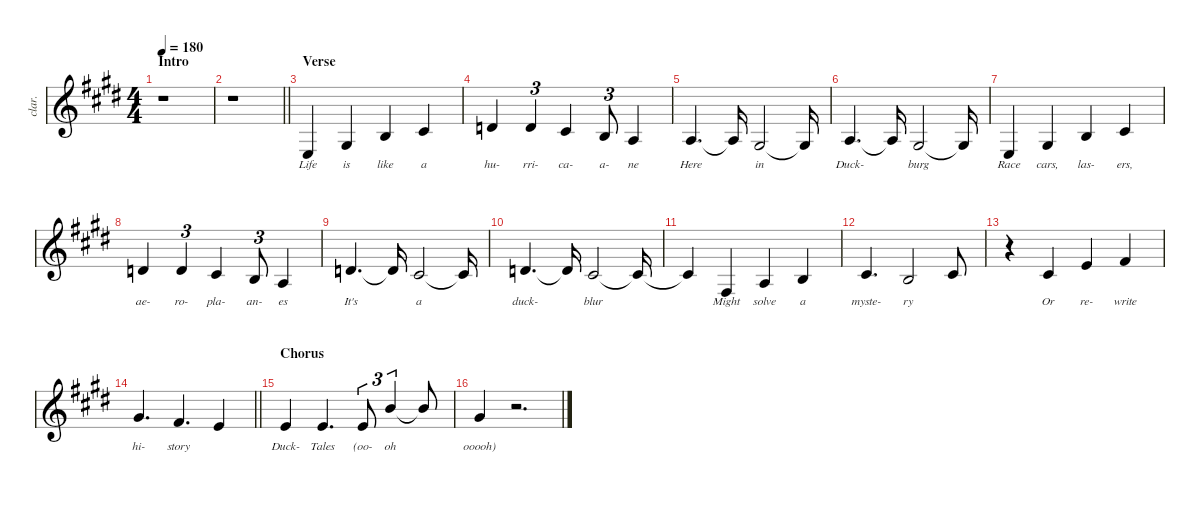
\defaultSystemsLayout 4
\hideDynamics
\bracketExtendMode nobrackets
\otherSystemsTrackNameOrientation horizontal
\track ("Voice" "clar.") {defaultSystemsLayout 4 instrument clarinet}
\staff {score}
\tuning (E4 B3 G3 D3 A2 E2)
\ts (4 4)
\beaming (8 2 2 2 2)
\section ("" "Intro")
\tempo 180
\clef g2
\ks e
r.1{dy f instrument clarinet beam Down} |
\barLineRight lightlight
r.1{beam Down} |
\section ("" "Verse")
2.4{acc forcenatural}.4{lyrics (0 "Life") lyrics (1 "") lyrics (2 "") lyrics (3 "") lyrics (4 "") beam Up} 1.3{acc #}.4{lyrics (0 "is") lyrics (1 "") lyrics (2 "") lyrics (3 "") lyrics (4 "") beam Up} 0.2{acc forcenatural}.4{lyrics (0 "like") lyrics (1 "") lyrics (2 "") lyrics (3 "") lyrics (4 "") beam Up} 2.2{acc #}.4{lyrics (0 "a") lyrics (1 "") lyrics (2 "") lyrics (3 "") lyrics (4 "") beam Up} |
3.2{acc forcenatural}.4{lyrics (0 "hu-") lyrics (1 "") lyrics (2 "") lyrics (3 "") lyrics (4 "") beam Up} 3.2{acc forcenatural}.4{tu (3 2) lyrics (0 "rri-") lyrics (1 "") lyrics (2 "") lyrics (3 "") lyrics (4 "") beam Up} 2.2{acc #}.4{lyrics (0 "ca-") lyrics (1 "") lyrics (2 "") lyrics (3 "") lyrics (4 "") beam Up} 0.2{acc forcenatural}.8{tu (3 2) lyrics (0 "a-") lyrics (1 "") lyrics (2 "") lyrics (3 "") lyrics (4 "") beam Up} 2.3{acc forcenatural}.4{lyrics (0 "ne") lyrics (1 "") lyrics (2 "") lyrics (3 "") lyrics (4 "") beam Up} |
2.3{acc forcenatural}.4{d lyrics (0 "Here") lyrics (1 "") lyrics (2 "") lyrics (3 "") lyrics (4 "") beam Up} 2.3{t acc forcenatural}.16{beam Up} 1.3{acc #}.2{lyrics (0 "in") lyrics (1 "") lyrics (2 "") lyrics (3 "") lyrics (4 "") beam Up} 1.3{t acc #}.16{beam Up} |
2.3{acc forcenatural}.4{d lyrics (0 "Duck-") lyrics (1 "") lyrics (2 "") lyrics (3 "") lyrics (4 "") beam Up} 2.3{t acc forcenatural}.16{beam Up} 1.3{acc #}.2{lyrics (0 "burg") lyrics (1 "") lyrics (2 "") lyrics (3 "") lyrics (4 "") beam Up} 1.3{t acc #}.16{beam Up} |
2.4{acc forcenatural}.4{lyrics (0 "Race") lyrics (1 "") lyrics (2 "") lyrics (3 "") lyrics (4 "") beam Up} 1.3{acc #}.4{lyrics (0 "cars,") lyrics (1 "") lyrics (2 "") lyrics (3 "") lyrics (4 "") beam Up} 0.2{acc forcenatural}.4{lyrics (0 "las-") lyrics (1 "") lyrics (2 "") lyrics (3 "") lyrics (4 "") beam Up} 2.2{acc #}.4{lyrics (0 "ers,") lyrics (1 "") lyrics (2 "") lyrics (3 "") lyrics (4 "") beam Up} |
3.2{acc forcenatural}.4{lyrics (0 "ae-") lyrics (1 "") lyrics (2 "") lyrics (3 "") lyrics (4 "") beam Up} 3.2{acc forcenatural}.4{tu (3 2) lyrics (0 "ro-") lyrics (1 "") lyrics (2 "") lyrics (3 "") lyrics (4 "") beam Up} 2.2{acc #}.4{lyrics (0 "pla-") lyrics (1 "") lyrics (2 "") lyrics (3 "") lyrics (4 "") beam Up} 0.2{acc forcenatural}.8{tu (3 2) lyrics (0 "an-") lyrics (1 "") lyrics (2 "") lyrics (3 "") lyrics (4 "") beam Up} 2.3{acc forcenatural}.4{lyrics (0 "es") lyrics (1 "") lyrics (2 "") lyrics (3 "") lyrics (4 "") beam Up} |
3.2{acc forcenatural}.4{d lyrics (0 "It's") lyrics (1 "") lyrics (2 "") lyrics (3 "") lyrics (4 "") beam Up} 3.2{t acc forcenatural}.16{beam Up} 2.2{acc #}.2{lyrics (0 "a") lyrics (1 "") lyrics (2 "") lyrics (3 "") lyrics (4 "") beam Up} 2.2{t acc #}.16{beam Up} |
3.2{acc forcenatural}.4{d lyrics (0 "duck-") lyrics (1 "") lyrics (2 "") lyrics (3 "") lyrics (4 "") beam Up} 3.2{t acc forcenatural}.16{beam Up} 2.2{acc #}.2{lyrics (0 "blur") lyrics (1 "") lyrics (2 "") lyrics (3 "") lyrics (4 "") beam Up} 2.2{t acc #}.16{beam Up} |
2.2{t acc #}.4{beam Up} 4.4{acc #}.4{lyrics (0 "Might") lyrics (1 "") lyrics (2 "") lyrics (3 "") lyrics (4 "") beam Up} 2.3{acc forcenatural}.4{lyrics (0 "solve") lyrics (1 "") lyrics (2 "") lyrics (3 "") lyrics (4 "") beam Up} 0.2{acc forcenatural}.4{lyrics (0 "a") lyrics (1 "") lyrics (2 "") lyrics (3 "") lyrics (4 "") beam Up} |
2.2{acc #}.4{d lyrics (0 "myste-") lyrics (1 "") lyrics (2 "") lyrics (3 "") lyrics (4 "") beam Up} 0.2{acc forcenatural}.2{lyrics (0 "ry") lyrics (1 "") lyrics (2 "") lyrics (3 "") lyrics (4 "") beam Up} 2.2{acc #}.8{beam Up} |
r.4{beam Down} 2.2{acc #}.4{lyrics (0 "Or") lyrics (1 "") lyrics (2 "") lyrics (3 "") lyrics (4 "") beam Up} 0.1{acc forcenatural}.4{lyrics (0 "re-") lyrics (1 "") lyrics (2 "") lyrics (3 "") lyrics (4 "") beam Up} 2.1{acc #}.4{lyrics (0 "write") lyrics (1 "") lyrics (2 "") lyrics (3 "") lyrics (4 "") beam Up} |
\barLineRight lightlight
4.1{acc #}.4{d lyrics (0 "hi-") lyrics (1 "") lyrics (2 "") lyrics (3 "") lyrics (4 "") beam Up} 2.1{acc #}.4{d lyrics (0 "story") lyrics (1 "") lyrics (2 "") lyrics (3 "") lyrics (4 "") beam Up} 0.1{acc forcenatural}.4{beam Up} |
\section ("" "Chorus")
0.1{acc forcenatural}.4{lyrics (0 "Duck-") lyrics (1 "") lyrics (2 "") lyrics (3 "") lyrics (4 "") beam Up} 0.1{acc forcenatural}.4{d lyrics (0 "Tales") lyrics (1 "") lyrics (2 "") lyrics (3 "") lyrics (4 "") beam Up} 0.1{acc forcenatural}.8{tu (3 2) lyrics (0 "(oo-") lyrics (1 "") lyrics (2 "") lyrics (3 "") lyrics (4 "") beam Up} 7.1{acc forcenatural}.4{tu (3 2) lyrics (0 "oh") lyrics (1 "") lyrics (2 "") lyrics (3 "") lyrics (4 "") beam Up} 7.1{t acc forcenatural}.8{beam Up} |
4.1{acc #}.4{lyrics (0 "ooooh)") lyrics (1 "") lyrics (2 "") lyrics (3 "") lyrics (4 "") beam Up} r.2{d beam Up}
